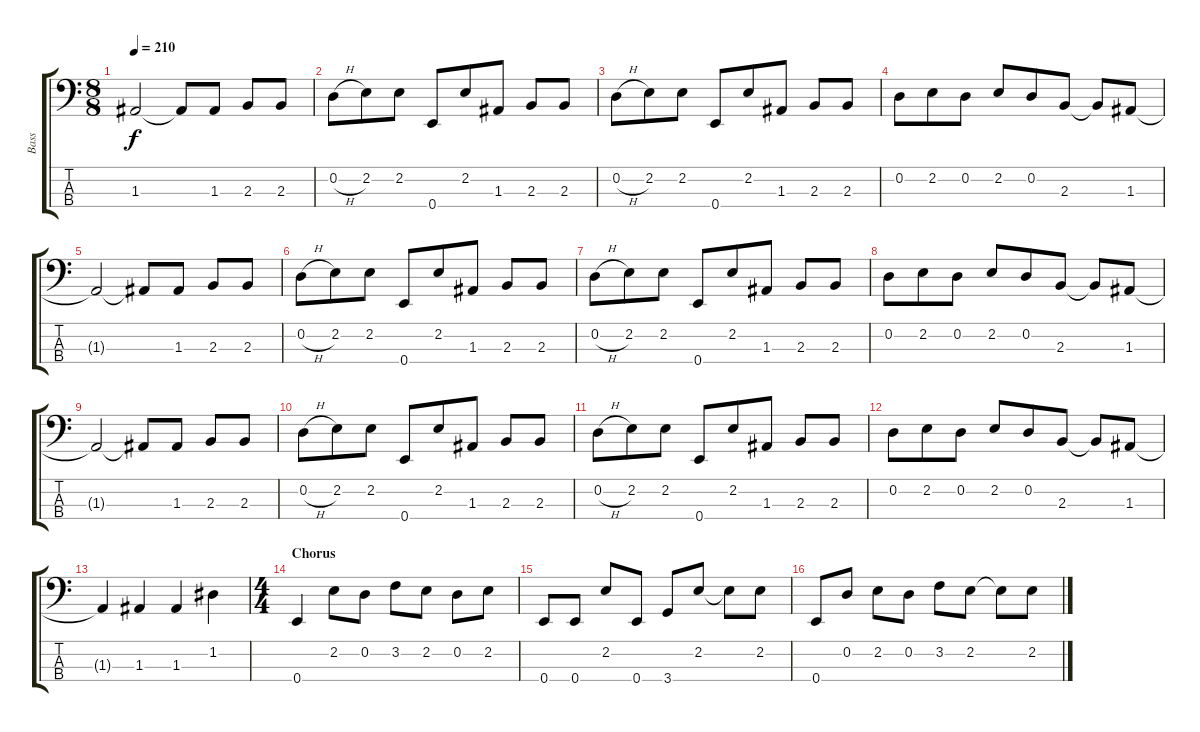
\track ("Bass" "Bass") {instrument electricbassfinger}
\staff {score tabs}
\tuning (G2 D2 A1 E1) {hide}
\ts (8 8)
\tempo 210
\clef f4
\ks c
1.3{t}.2{dy f} 1.3{t}.8 1.3.8 2.3.8 2.3.8 |
0.2{h}.8 2.2.8 2.2.8 0.4.8 2.2.8 1.3.8 2.3.8 2.3.8 |
0.2{h}.8 2.2.8 2.2.8 0.4.8 2.2.8 1.3.8 2.3.8 2.3.8 |
0.2.8 2.2.8 0.2.8 2.2.8 0.2.8 2.3.8 2.3{t}.8 1.3.8 |
1.3{t}.2 1.3{t}.8 1.3.8 2.3.8 2.3.8 |
0.2{h}.8 2.2.8 2.2.8 0.4.8 2.2.8 1.3.8 2.3.8 2.3.8 |
0.2{h}.8 2.2.8 2.2.8 0.4.8 2.2.8 1.3.8 2.3.8 2.3.8 |
0.2.8 2.2.8 0.2.8 2.2.8 0.2.8 2.3.8 2.3{t}.8 1.3.8 |
1.3{t}.2 1.3{t}.8 1.3.8 2.3.8 2.3.8 |
0.2{h}.8 2.2.8 2.2.8 0.4.8 2.2.8 1.3.8 2.3.8 2.3.8 |
0.2{h}.8 2.2.8 2.2.8 0.4.8 2.2.8 1.3.8 2.3.8 2.3.8 |
0.2.8 2.2.8 0.2.8 2.2.8 0.2.8 2.3.8 2.3{t}.8 1.3.8 |
1.3{t}.4 1.3.4 1.3.4 1.2.4 |
\ts (4 4)
\section ("" "Chorus")
0.4.4 2.2.8 0.2.8 3.2.8 2.2.8 0.2.8 2.2.8 |
0.4.8 0.4.8 2.2.8 0.4.8 3.4.8 2.2.8 2.2{t}.8 2.2.8 |
0.4.8 0.2.8 2.2.8 0.2.8 3.2.8 2.2.8 2.2{t}.8 2.2.8
